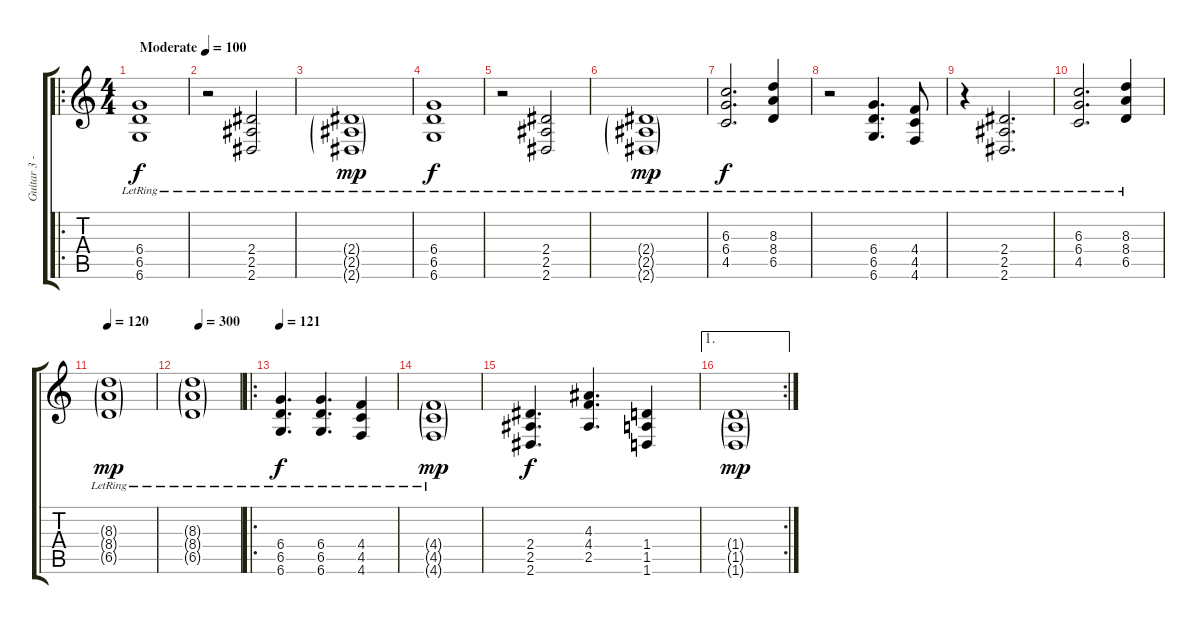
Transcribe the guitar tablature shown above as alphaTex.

\track ("Guitar 3 - Rythm" "Guitar 3 -") {instrument distortionguitar}
\staff {score tabs}
\tuning (Eb4 Bb3 Gb3 Db3 Ab2 Db2) {hide}
\ro
\ts (4 4)
\tempo (100 "Moderate")
\clef g2
\ks c
(6.4 6.5{lr} 6.6).1{dy f instrument distortionguitar} |
r.2 (2.4 2.5{lr} 2.6).2 |
(2.4{g lr} 2.5{g} 2.6{g}).1{dy mp} |
(6.4 6.5{lr} 6.6).1{dy f} |
r.2 (2.4 2.5{lr} 2.6).2 |
(2.4{g lr} 2.5{g} 2.6{g}).1{dy mp} |
(6.3{lr} 6.4 4.5).2{d dy f} (8.3{lr} 8.4 6.5).4 |
r.2 (6.4 6.5{lr} 6.6).4{d} (4.4 4.5{lr} 4.6).8 |
r.4 (2.4 2.5 2.6{lr}).2{d} |
(6.3{lr} 6.4 4.5).2{d} (8.3 8.4{lr} 6.5).4 |
\tempo 120
(8.3{g} 8.4{g lr} 6.5{g}).1{dy mp} |
\tempo (300 0.15625)
(8.3{g} 8.4{g lr} 6.5{g}).1 |
\ro
\tempo 121
(6.4{lr} 6.5 6.6).4{d dy f} (6.4{lr} 6.5 6.6).4{d} (4.4{lr} 4.5{lr} 4.6).4 |
(4.4{g lr} 4.5{g} 4.6{g}).1{dy mp} |
(2.4 2.5 2.6).4{d dy f} (4.3 4.4 2.5).4{d} (1.4 1.5 1.6).4 |
\ae 1
\rc 2
(1.4{g} 1.5{g} 1.6{g}).1{dy mp}
